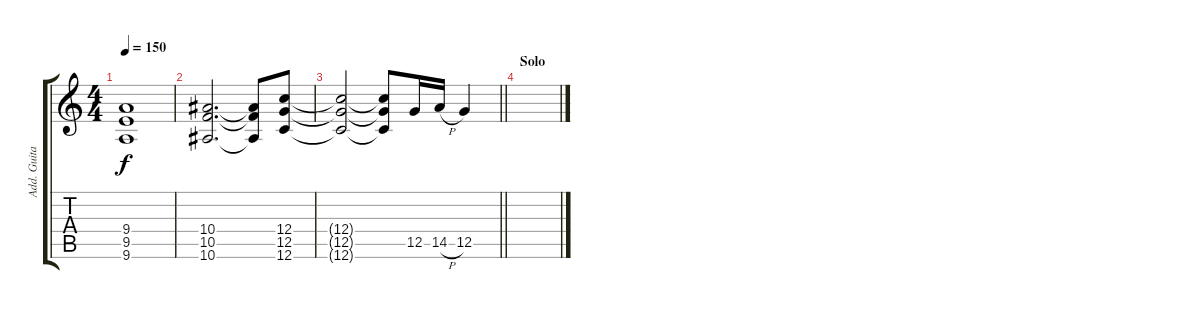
\track ("Add. Guitar 2" "Add. Guita") {instrument overdrivenguitar}
\staff {score tabs}
\tuning (D4 A3 F3 C3 G2 C2) {hide}
\ts (4 4)
\tempo 150
\clef g2
\ks c
(9.4{t} 9.5{t} 9.6{t}).1{dy f} |
(10.4 10.5 10.6).2{d} (10.4{t} 10.5{t} 10.6{t}).8 (12.4 12.5 12.6).8 |
\barLineRight lightlight
(12.4{t} 12.5{t} 12.6{t}).2 (12.4{t} 12.5{t} 12.6{t}).8 12.5.16 14.5{h}.16 12.5.4 |
\section ("" "Solo")
